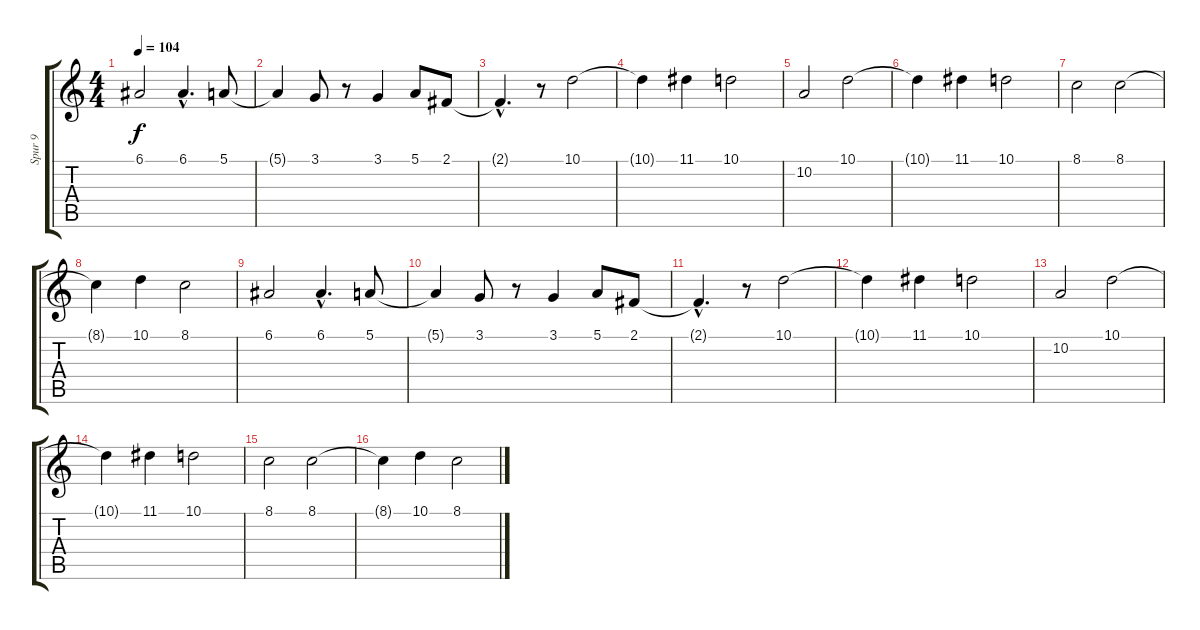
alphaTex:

\track ("Spur 9" "Spur 9") {instrument pad1newage}
\staff {score tabs}
\tuning (E4 B3 G3 D3 A2 E2) {hide}
\ts (4 4)
\tempo 104
\clef g2
\ks c
6.1.2{dy f} 6.1{hac}.4{d} 5.1.8 |
5.1{t}.4 3.1.8 r.8 3.1.4 5.1.8 2.1.8 |
2.1{hac t}.4{d} r.8 10.1.2 |
10.1{t}.4 11.1.4 10.1.2 |
10.2.2 10.1.2 |
10.1{t}.4 11.1.4 10.1.2 |
8.1.2 8.1.2 |
8.1{t}.4 10.1.4 8.1.2 |
6.1.2 6.1{hac}.4{d} 5.1.8 |
5.1{t}.4 3.1.8 r.8 3.1.4 5.1.8 2.1.8 |
2.1{hac t}.4{d} r.8 10.1.2 |
10.1{t}.4 11.1.4 10.1.2 |
10.2.2 10.1.2 |
10.1{t}.4 11.1.4 10.1.2 |
8.1.2 8.1.2 |
8.1{t}.4 10.1.4 8.1.2
